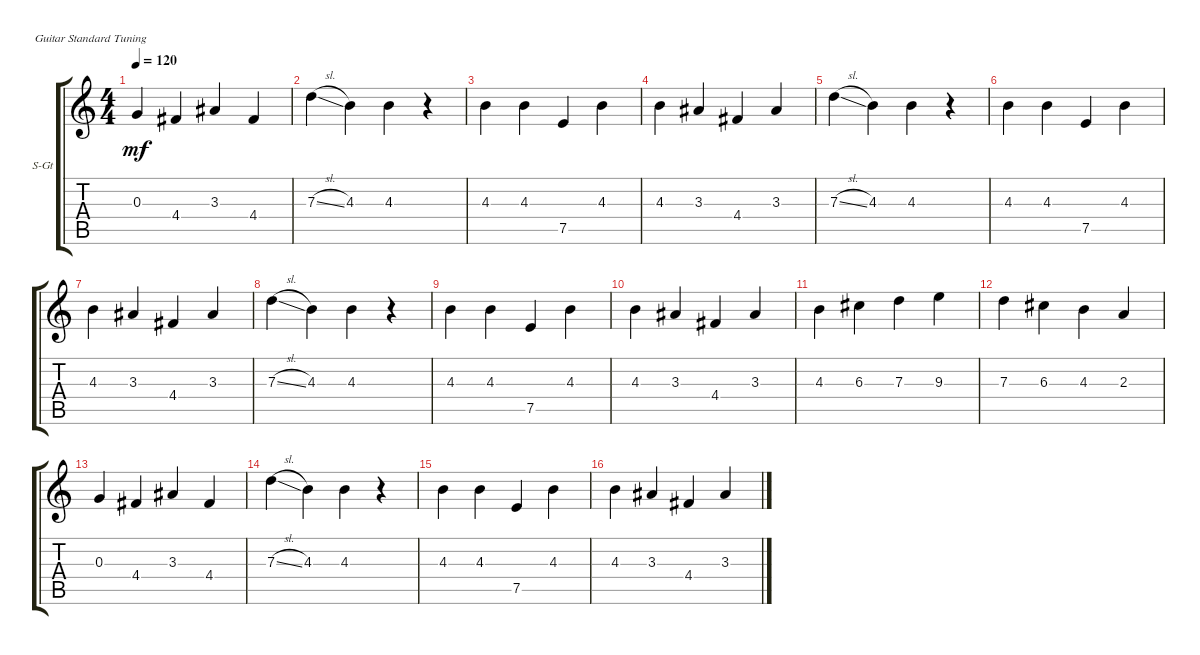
\defaultSystemsLayout 4
\bracketExtendMode groupsimilarinstruments
\firstSystemTrackNameOrientation horizontal
\otherSystemsTrackNameOrientation horizontal
\track ("Guitar 1" "S-Gt") {instrument acousticguitarsteel}
\staff {score tabs}
\tuning (E4 B3 G3 D3 A2 E2)
\ts (4 4)
\tempo 120
\clef g2
\ks c
0.3.4{dy mf} 4.4.4 3.3.4 4.4.4 |
7.3{sl}.4 4.3.4 4.3.4 r.4 |
4.3.4 4.3.4 7.5.4 4.3.4 |
4.3.4 3.3.4 4.4.4 3.3.4 |
7.3{sl}.4 4.3.4 4.3.4 r.4 |
4.3.4 4.3.4 7.5.4 4.3.4 |
4.3.4 3.3.4 4.4.4 3.3.4 |
7.3{sl}.4 4.3.4 4.3.4 r.4 |
4.3.4 4.3.4 7.5.4 4.3.4 |
4.3.4 3.3.4 4.4.4 3.3.4 |
4.3.4 6.3.4 7.3.4 9.3.4 |
7.3.4 6.3.4 4.3.4 2.3.4 |
0.3.4 4.4.4 3.3.4 4.4.4 |
7.3{sl}.4 4.3.4 4.3.4 r.4 |
4.3.4 4.3.4 7.5.4 4.3.4 |
4.3.4 3.3.4 4.4.4 3.3.4
